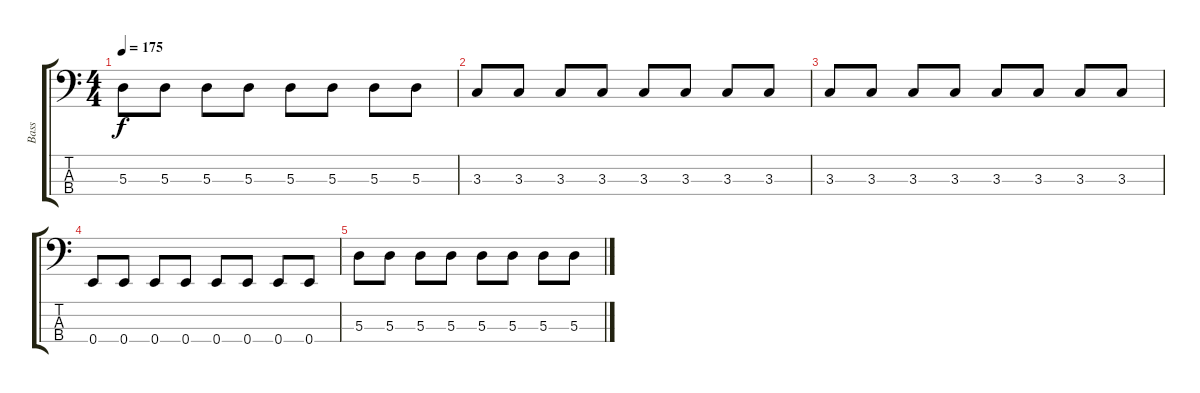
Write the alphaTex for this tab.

\track ("Bass" "Bass") {instrument electricbassfinger}
\staff {score tabs}
\tuning (G2 D2 A1 E1) {hide}
\ts (4 4)
\tempo 175
\clef f4
\ks c
5.3.8{dy f} 5.3.8 5.3.8 5.3.8 5.3.8 5.3.8 5.3.8 5.3.8 |
3.3.8 3.3.8 3.3.8 3.3.8 3.3.8 3.3.8 3.3.8 3.3.8 |
3.3.8 3.3.8 3.3.8 3.3.8 3.3.8 3.3.8 3.3.8 3.3.8 |
0.4.8 0.4.8 0.4.8 0.4.8 0.4.8 0.4.8 0.4.8 0.4.8 |
5.3.8 5.3.8 5.3.8 5.3.8 5.3.8 5.3.8 5.3.8 5.3.8
